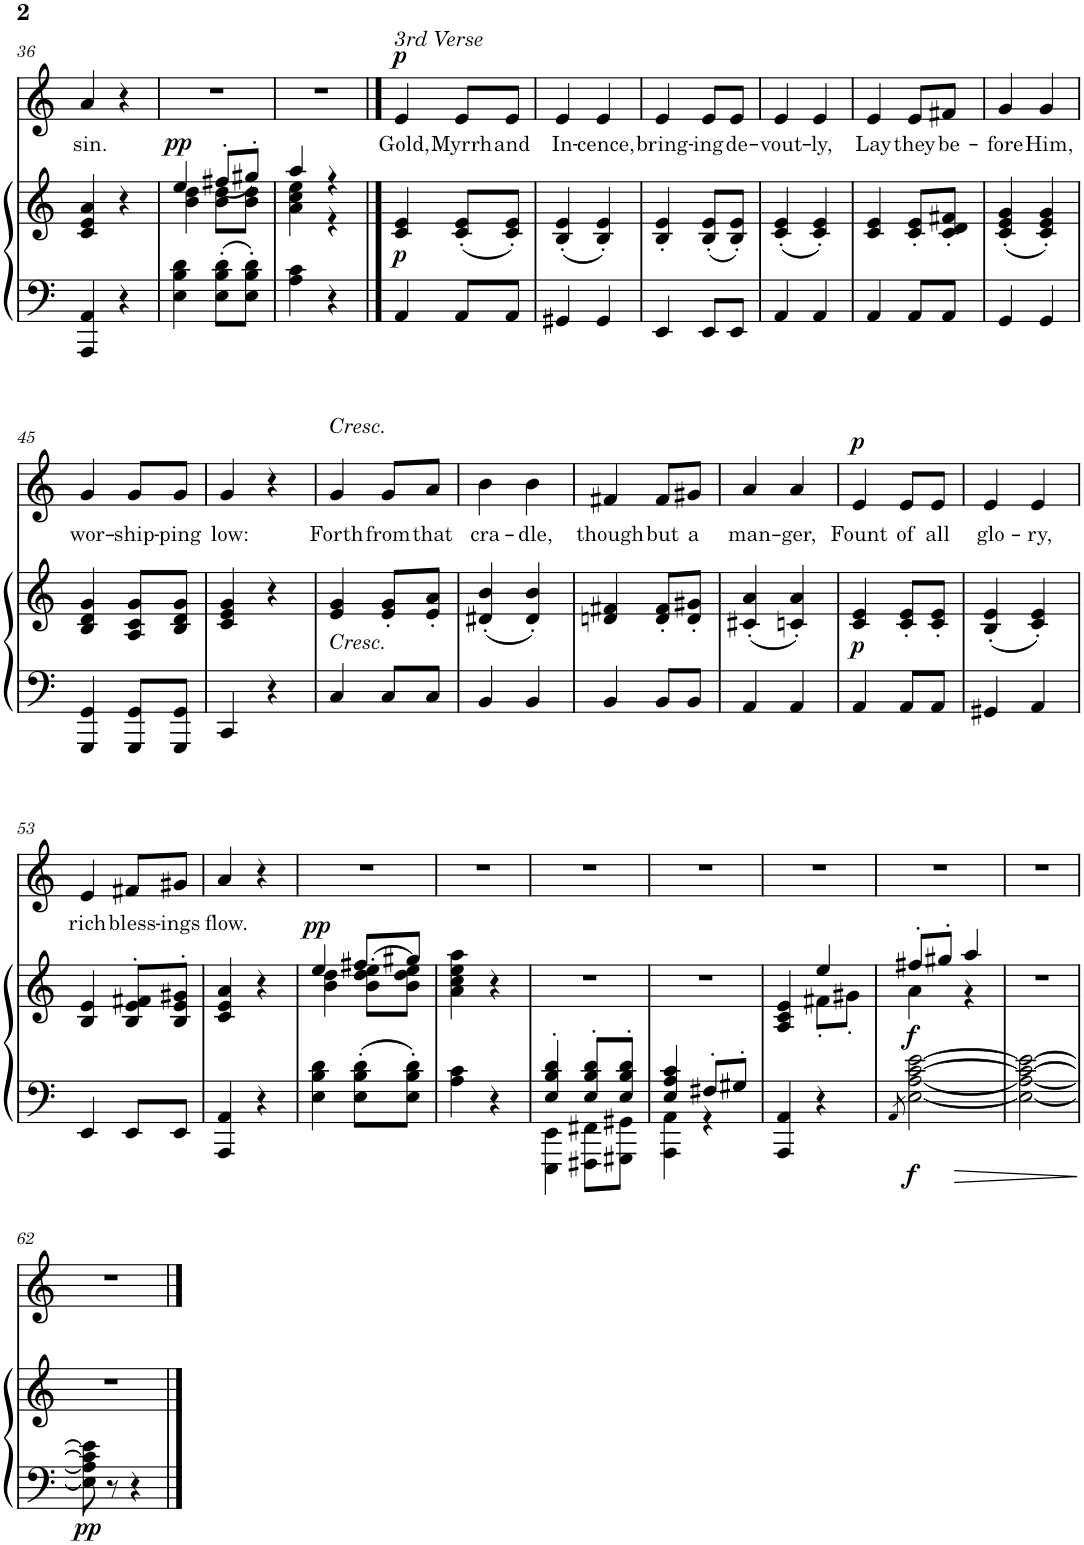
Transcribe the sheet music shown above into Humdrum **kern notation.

**kern	**kern	**dynam	**kern	**text	**dynam
*part2	*part2	*part2	*part1	*part1	*part1
*staff3	*staff2	*staff2/3	*staff1	*staff1	*staff1
*I"Piano	*	*	*I"Voice	*	*
*I'Pno	*	*	*	*	*
!!LO:PB:g=z
*clefF4	*clefG2	*	*clefG2	*	*
*k[]	*k[]	*	*k[]	*	*
*M2/4	*M2/4	*	*M2/4	*	*
=36	=36	=36	=36	=36	=36
!	!	!	!	!LO:LY:b	!
4AAA/ 4AA/	4c/ 4e/ 4a/	.	4a/	sin.	.
4r	4r	.	4r	.	.
=37	=37	=37	=37	=37	=37
*	*^	*	*	*	*
!	!	!	!LO:DY:a	!	!	!
4E\ 4B\ 4d\	4b\ 4dd\	4ee/	pp	2r	.	.
8E\' 8B\' 8d\'L	8b\ 8dd\L	(8ff#X'/L	.	.	.	.
8E\' 8B\' 8d\'J	8b\ 8dd\J	8gg#X'/J)	.	.	.	.
=38	=38	=38	=38	=38	=38	=38
4A\ 4c\	4a\ 4cc\ 4ee\	4aa/	.	2r	.	.
4r	4r	4r	.	.	.	.
==39	==39	==39	==39	==39	==39	==39
!	!	!	!	!LO:TX:a:i:t=3rd Verse	!	!
!	!	!	!LO:DY:b	!	!LO:LY:b	!LO:DY:a
*	*v	*v	*	*	*	*
4AA/	4c/ 4e/	p	4e/	Gold,	p
!	!	!	!	!LO:LY:b	!
8AA/L	(8c/' 8e/'L	.	8e/L	Myrrh	.
!	!	!	!	!LO:LY:b	!
8AA/J	8c/' 8e/'J)	.	8e/J	and	.
=40	=40	=40	=40	=40	=40
!	!	!	!	!LO:LY:b	!
4GG#X/	(4B/' 4e/'	.	4e/	In-	.
!	!	!	!	!LO:LY:b	!
4GG#/	4B/' 4e/')	.	4e/	-cence,	.
=41	=41	=41	=41	=41	=41
!	!	!	!	!LO:LY:b	!
4EE/	4B/' 4e/'	.	4e/	bring-	.
!	!	!	!	!LO:LY:b	!
8EE/L	(8B/' 8e/'L	.	8e/L	-ing	.
!	!	!	!	!LO:LY:b	!
8EE/J	8B/' 8e/'J)	.	8e/J	de-	.
=42	=42	=42	=42	=42	=42
!	!	!	!	!LO:LY:b	!
4AA/	(4c/' 4e/'	.	4e/	-vout-	.
!	!	!	!	!LO:LY:b	!
4AA/	4c/' 4e/')	.	4e/	-ly,	.
=43	=43	=43	=43	=43	=43
!	!	!	!	!LO:LY:b	!
4AA/	4c/ 4e/	.	4e/	Lay	.
!	!	!	!	!LO:LY:b	!
8AA/L	8c/' 8e/'L	.	8e/L	they	.
!	!	!	!	!LO:LY:b	!
8AA/J	8c/' 8d/' 8f#X/'J	.	8f#X/J	be-	.
=44	=44	=44	=44	=44	=44
!	!	!	!	!LO:LY:b	!
4GG/	(4c/' 4e/' 4g/'	.	4g/	-fore	.
!	!	!	!	!LO:LY:b	!
4GG/	4c/' 4e/' 4g/')	.	4g/	Him,	.
!!LO:LB:g=z
=45	=45	=45	=45	=45	=45
!	!	!	!	!LO:LY:b	!
4GGG/ 4GG/	4B/ 4d/ 4g/	.	4g/	wor-	.
!	!	!	!	!LO:LY:b	!
8GGG/ 8GG/L	8A/ 8c/ 8g/L	.	8g/L	-ship-	.
!	!	!	!	!LO:LY:b	!
8GGG/ 8GG/J	8B/ 8d/ 8g/J	.	8g/J	-ping	.
=46	=46	=46	=46	=46	=46
!	!	!	!	!LO:LY:b	!
4CC/	4c/ 4e/ 4g/	.	4g/	low:	.
4r	4r	.	4r	.	.
=47	=47	=47	=47	=47	=47
!	!	!	!LO:TX:a:i:t=Cresc.	!	!
!	!LO:TX:b:i:t=Cresc.	!	!	!	!
!	!	!	!	!LO:LY:b	!
4C/	4e/ 4g/	.	4g/	Forth	.
!	!	!	!	!LO:LY:b	!
8C/L	8e/' 8g/'L	.	8g/L	from	.
!	!	!	!	!LO:LY:b	!
8C/J	8e/' 8a/'J	.	8a/J	that	.
=48	=48	=48	=48	=48	=48
!	!	!	!	!LO:LY:b	!
4BB/	(4d#X/' 4b/'	.	4b\	cra-	.
!	!	!	!	!LO:LY:b	!
4BB/	4d#/' 4b/')	.	4b\	-dle,	.
=49	=49	=49	=49	=49	=49
!	!	!	!	!LO:LY:b	!
4BB/	4dn/ 4f#X/	.	4f#X/	though	.
!	!	!	!	!LO:LY:b	!
8BB/L	8d/' 8f#/'L	.	8f#/L	but	.
!	!	!	!	!LO:LY:b	!
8BB/J	8d/' 8g#X/'J	.	8g#X/J	a	.
=50	=50	=50	=50	=50	=50
!	!	!	!	!LO:LY:b	!
4AA/	(4c#X/' 4a/'	.	4a/	man-	.
!	!	!	!	!LO:LY:b	!
4AA/	4cn/' 4a/')	.	4a/	-ger,	.
=51	=51	=51	=51	=51	=51
!	!	!LO:DY:b	!	!LO:LY:b	!LO:DY:a
4AA/	4c/ 4e/	p	4e/	Fount	p
!	!	!	!	!LO:LY:b	!
8AA/L	8c/' 8e/'L	.	8e/L	of	.
!	!	!	!	!LO:LY:b	!
8AA/J	8c/' 8e/'J	.	8e/J	all	.
=52	=52	=52	=52	=52	=52
!	!	!	!	!LO:LY:b	!
4GG#X/	(4B/' 4e/'	.	4e/	glo-	.
!	!	!	!	!LO:LY:b	!
4AA/	4c/' 4e/')	.	4e/	-ry,	.
!!LO:LB:g=z
=53	=53	=53	=53	=53	=53
!	!	!	!	!LO:LY:b	!
4EE/	4B/ 4e/	.	4e/	rich	.
!	!	!	!	!LO:LY:b	!
8EE/L	8B/'> 8e/'> 8f#X/'>L	.	8f#X/L	bless-	.
!	!	!	!	!LO:LY:b	!
8EE/J	8B/'> 8e/'> 8g#X/'>J	.	8g#X/J	-ings	.
=54	=54	=54	=54	=54	=54
!	!	!	!	!LO:LY:b	!
4AAA/ 4AA/	4c/ 4e/ 4a/	.	4a/	flow.	.
4r	4r	.	4r	.	.
=55	=55	=55	=55	=55	=55
*	*^	*	*	*	*
!	!	!	!LO:DY:a	!	!	!
4E\ 4B\ 4d\	4b\ 4dd\	4ee/	pp	2r	.	.
8E\' 8B\' 8d\'L	(>8b\'> 8dd\'> 8ee\'>L	8ff#X/L	.	.	.	.
8E\' 8B\' 8d\'J	8b\'> 8dd\'> 8ee\'>J)	8gg#X/J	.	.	.	.
*	*v	*v	*	*	*	*
=56	=56	=56	=56	=56	=56
4A\ 4c\	4a\ 4cc\ 4ee\ 4aa\	.	2r	.	.
4r	4r	.	.	.	.
=57	=57	=57	=57	=57	=57
*^	*	*	*	*	*
4EEE\ 4EE\	4E/' 4B/' 4d/'	2r	.	2r	.	.
8FFF#X\ 8FF#X\L	8E/' 8B/' 8d/'L	.	.	.	.	.
8GGG#X\ 8GG#X\J	8E/' 8B/' 8d/'J	.	.	.	.	.
=58	=58	=58	=58	=58	=58	=58
4AAA\ 4AA\	4E/ 4A/ 4c/	2r	.	2r	.	.
8F#X'/L	4r	.	.	.	.	.
8G#X'/J	.	.	.	.	.	.
*v	*v	*	*	*	*	*
=59	=59	=59	=59	=59	=59
*	*^	*	*	*	*
4AAA/ 4AA/	4A/ 4c/ 4e/	4ryy	.	2r	.	.
4r	4ee/	8f#X'\L	.	.	.	.
.	.	8g#X'\J	.	.	.	.
=60	=60	=60	=60	=60	=60	=60
8qAA/	.	.	.	.	.	.
!	!	!	!LO:DY:b=2	!	!	!
!	!	!	!LO:DY:n=1:b	!	!	!
[2E\ [2A\ [2c\ [2e\	8ff#X'/L	4a\	f f	2r	.	.
.	8gg#X'/J	.	.	.	.	.
.	4aa/	4r	.	.	.	.
*	*v	*v	*	*	*	*
=61	=61	=61	=61	=61	=61
2E\_ 2A\_ 2c\_ 2e\_	2r	.	2r	.	.
!!LO:LB:g=z
=62	=62	=62	=62	=62	=62
!	!	!LO:DY:b=2	!	!	!
8E\] 8A\] 8c\] 8e\]	2r	pp	2r	.	.
8r	.	.	.	.	.
4r	.	.	.	.	.
==	==	==	==	==	==
*-	*-	*-	*-	*-	*-
